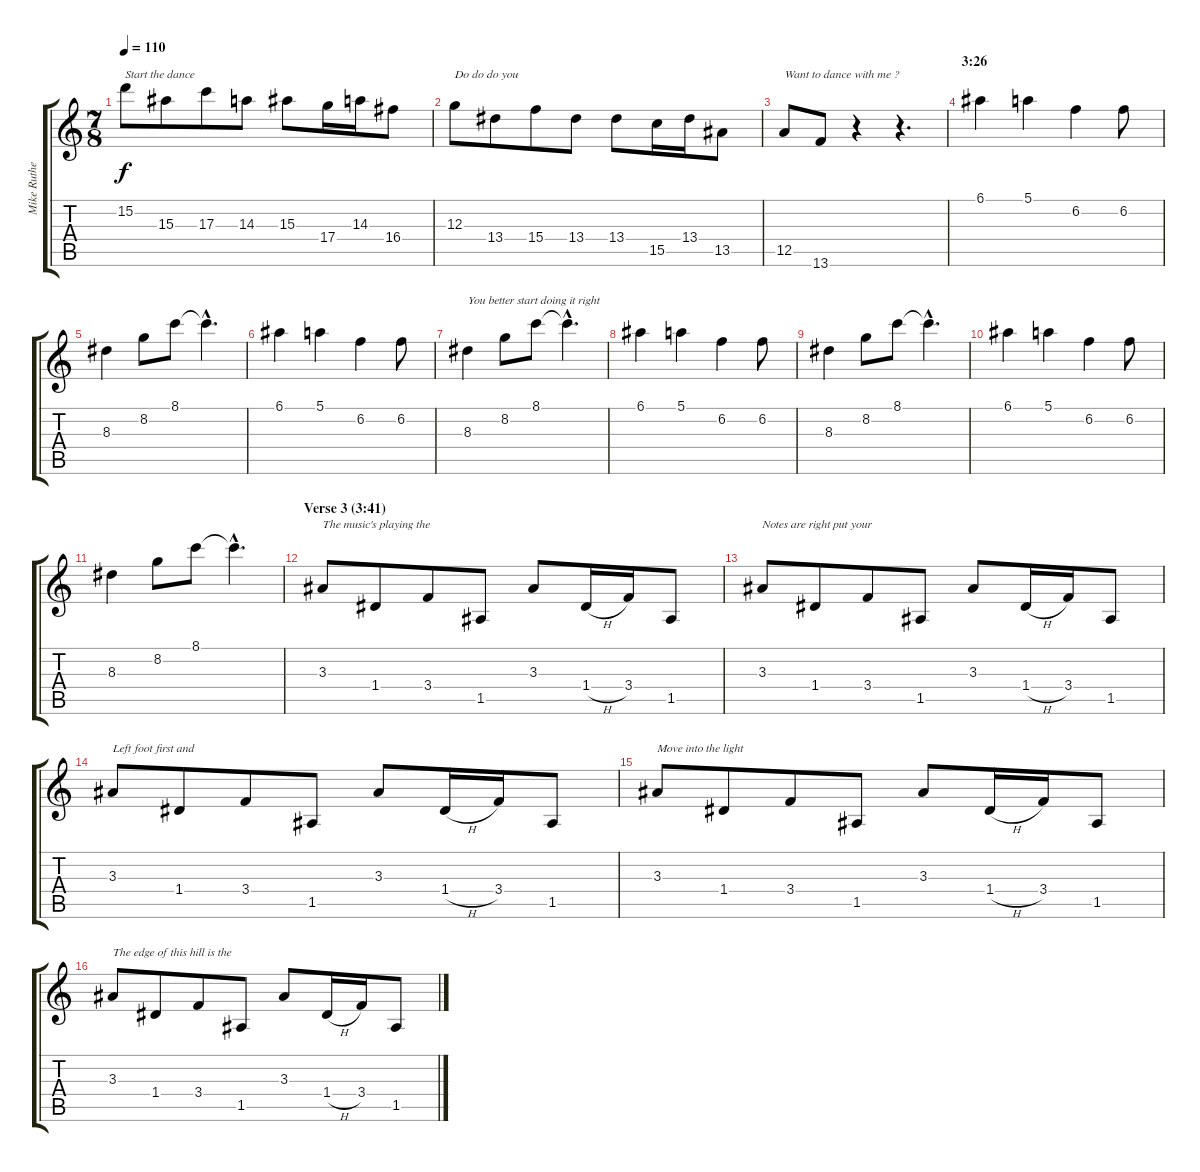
\track ("Mike Rutherford (guitar 1)" "Mike Ruthe") {instrument electricguitarclean}
\staff {score tabs}
\tuning (E4 B3 G3 D3 A2 E2) {hide}
\ts (7 8)
\tempo 110
\clef g2
\ks c
15.2.8{txt "Start the dance" dy f} 15.3.8 17.3.8 14.3.8 15.3.8 17.4.16 14.3.16 16.4.8 |
12.3.8{txt "Do do do you"} 13.4.8 15.4.8 13.4.8 13.4.8 15.5.16 13.4.16 13.5.8 |
12.5.8{txt "Want to dance with me ?"} 13.6.8 r.4 r.4{d} |
\section ("" "3:26")
6.1.4 5.1.4 6.2.4 6.2.8 |
8.3.4 8.2.8 8.1.8 8.1{hac t}.4{d} |
6.1.4 5.1.4 6.2.4 6.2.8 |
8.3.4{txt "You better start doing it right"} 8.2.8 8.1.8 8.1{hac t}.4{d} |
6.1.4 5.1.4 6.2.4 6.2.8 |
8.3.4 8.2.8 8.1.8 8.1{hac t}.4{d} |
6.1.4 5.1.4 6.2.4 6.2.8 |
8.3.4 8.2.8 8.1.8 8.1{hac t}.4{d} |
\section ("" "Verse 3 (3:41)")
3.3.8{txt "The music's playing the"} 1.4.8 3.4.8 1.5.8 3.3.8 1.4{h}.16 3.4.16 1.5.8 |
3.3.8{txt "Notes are right put your"} 1.4.8 3.4.8 1.5.8 3.3.8 1.4{h}.16 3.4.16 1.5.8 |
3.3.8{txt "Left foot first and"} 1.4.8 3.4.8 1.5.8 3.3.8 1.4{h}.16 3.4.16 1.5.8 |
3.3.8{txt "Move into the light"} 1.4.8 3.4.8 1.5.8 3.3.8 1.4{h}.16 3.4.16 1.5.8 |
3.3.8{txt "The edge of this hill is the"} 1.4.8 3.4.8 1.5.8 3.3.8 1.4{h}.16 3.4.16 1.5.8
